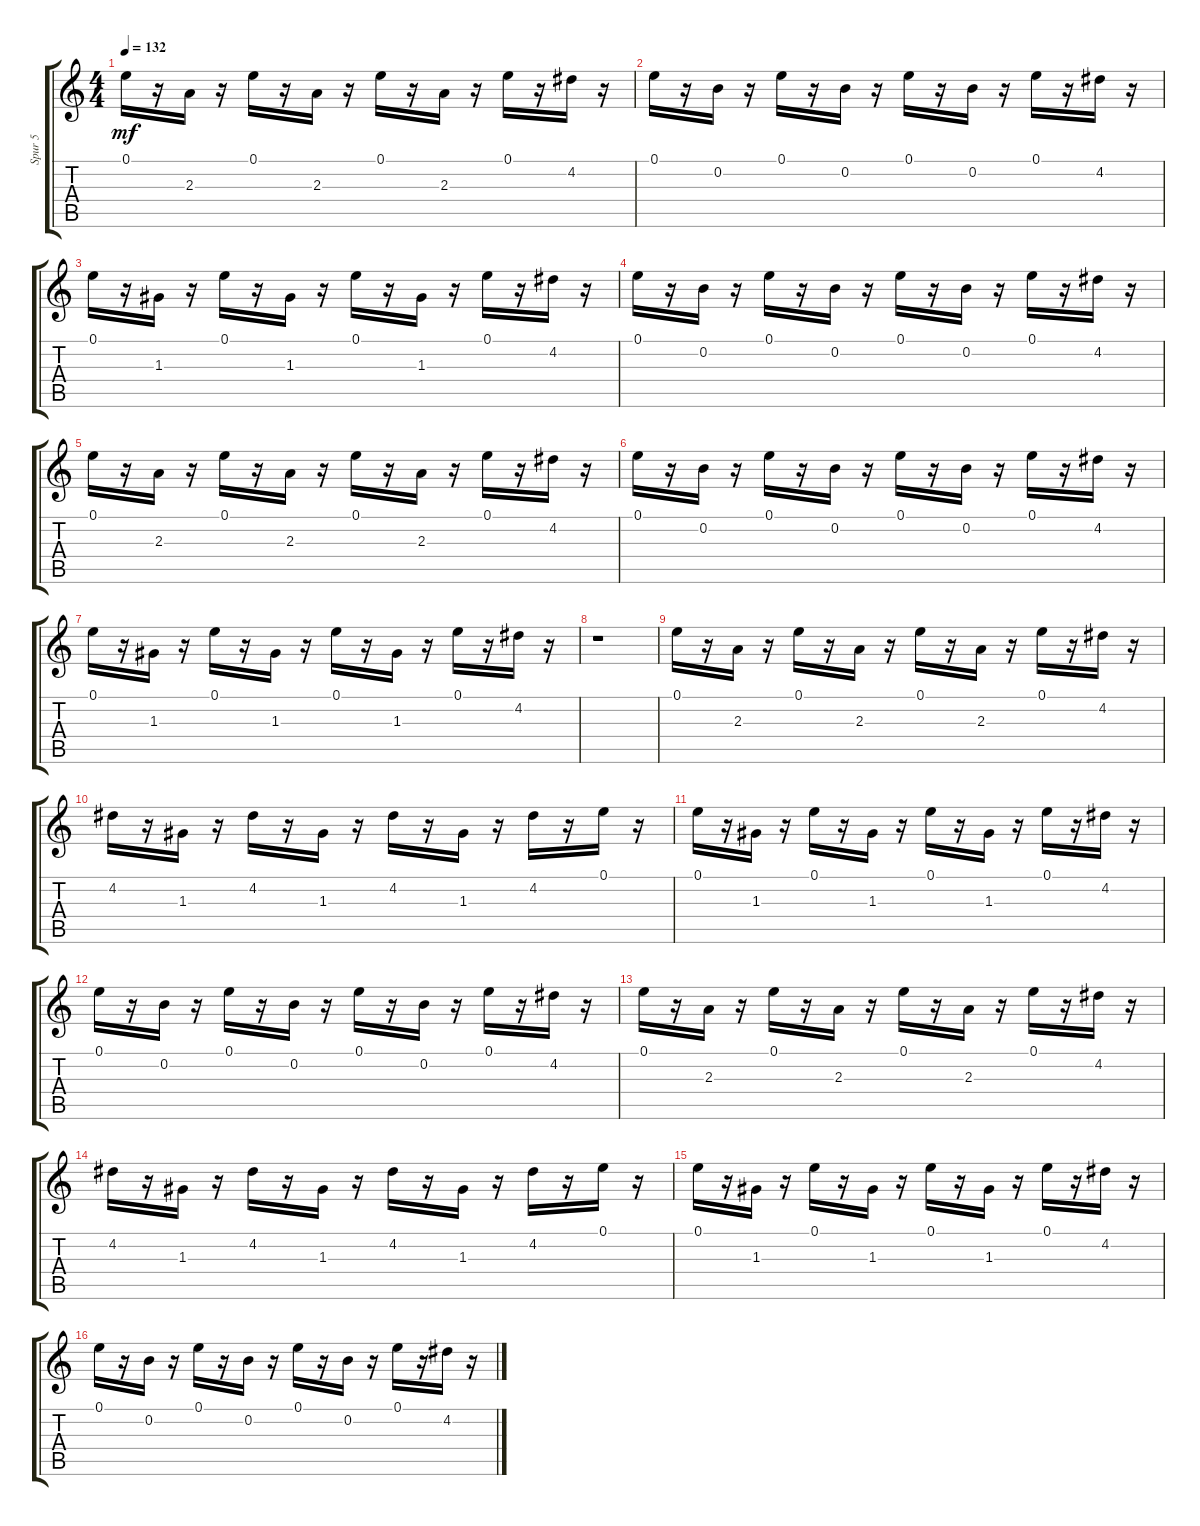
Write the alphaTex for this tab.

\track ("Spur 5" "Spur 5") {instrument slapbass1}
\staff {score tabs}
\tuning (E4 B3 G3 D3 A2 E2) {hide}
\ts (4 4)
\tempo 132
\clef g2
\ks c
0.1.16{dy mf} r.16 2.3.16 r.16 0.1.16 r.16 2.3.16 r.16 0.1.16 r.16 2.3.16 r.16 0.1.16 r.16 4.2.16 r.16 |
0.1.16 r.16 0.2.16 r.16 0.1.16 r.16 0.2.16 r.16 0.1.16 r.16 0.2.16 r.16 0.1.16 r.16 4.2.16 r.16 |
0.1.16 r.16 1.3.16 r.16 0.1.16 r.16 1.3.16 r.16 0.1.16 r.16 1.3.16 r.16 0.1.16 r.16 4.2.16 r.16 |
0.1.16 r.16 0.2.16 r.16 0.1.16 r.16 0.2.16 r.16 0.1.16 r.16 0.2.16 r.16 0.1.16 r.16 4.2.16 r.16 |
0.1.16 r.16 2.3.16 r.16 0.1.16 r.16 2.3.16 r.16 0.1.16 r.16 2.3.16 r.16 0.1.16 r.16 4.2.16 r.16 |
0.1.16 r.16 0.2.16 r.16 0.1.16 r.16 0.2.16 r.16 0.1.16 r.16 0.2.16 r.16 0.1.16 r.16 4.2.16 r.16 |
0.1.16 r.16 1.3.16 r.16 0.1.16 r.16 1.3.16 r.16 0.1.16 r.16 1.3.16 r.16 0.1.16 r.16 4.2.16 r.16 |
r.1 |
0.1.16 r.16 2.3.16 r.16 0.1.16 r.16 2.3.16 r.16 0.1.16 r.16 2.3.16 r.16 0.1.16 r.16 4.2.16 r.16 |
4.2.16 r.16 1.3.16 r.16 4.2.16 r.16 1.3.16 r.16 4.2.16 r.16 1.3.16 r.16 4.2.16 r.16 0.1.16 r.16 |
0.1.16 r.16 1.3.16 r.16 0.1.16 r.16 1.3.16 r.16 0.1.16 r.16 1.3.16 r.16 0.1.16 r.16 4.2.16 r.16 |
0.1.16 r.16 0.2.16 r.16 0.1.16 r.16 0.2.16 r.16 0.1.16 r.16 0.2.16 r.16 0.1.16 r.16 4.2.16 r.16 |
0.1.16 r.16 2.3.16 r.16 0.1.16 r.16 2.3.16 r.16 0.1.16 r.16 2.3.16 r.16 0.1.16 r.16 4.2.16 r.16 |
4.2.16 r.16 1.3.16 r.16 4.2.16 r.16 1.3.16 r.16 4.2.16 r.16 1.3.16 r.16 4.2.16 r.16 0.1.16 r.16 |
0.1.16 r.16 1.3.16 r.16 0.1.16 r.16 1.3.16 r.16 0.1.16 r.16 1.3.16 r.16 0.1.16 r.16 4.2.16 r.16 |
0.1.16 r.16 0.2.16 r.16 0.1.16 r.16 0.2.16 r.16 0.1.16 r.16 0.2.16 r.16 0.1.16 r.16 4.2.16 r.16
